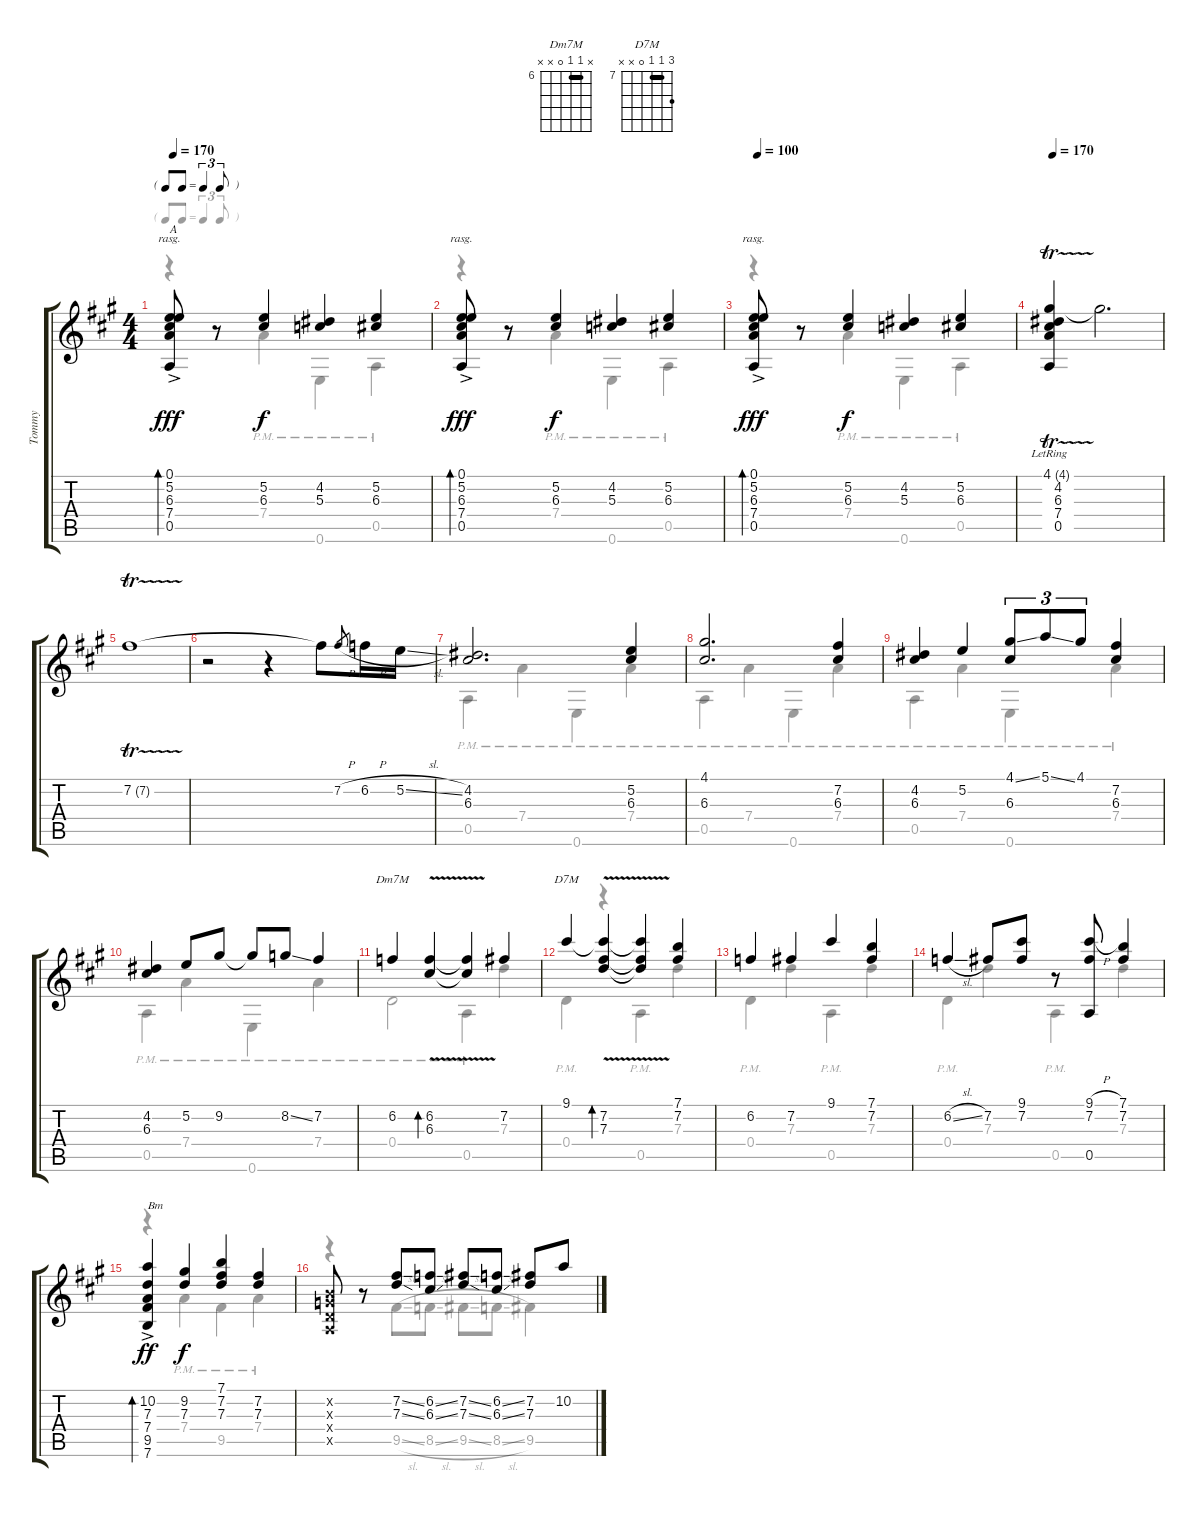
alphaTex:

\track ("Tommy" "Tommy") {instrument acousticguitarsteel}
\staff {score tabs}
\tuning (E4 B3 G3 D3 A2 E2) {hide}
\chord ("Dm7M" x 6 6 0 x x) {firstfret 6 barre 6}
\chord ("D7M" 9 7 7 0 x x) {firstfret 7 barre 7}
\voice
\ts (4 4)
\tf triplet8th
\tempo 170
\clef g2
\ks a
(0.1{ac} 5.2{ac} 6.3{ac} 7.4{ac} 0.5).8{bd 120 rasg ii txt "A" dy fff} r.8 (5.2 6.3).4{dy f} (4.2 5.3).4 (5.2 6.3).4 |
(0.1{ac} 5.2{ac} 6.3{ac} 7.4{ac} 0.5).8{bd 120 rasg ii dy fff} r.8 (5.2 6.3).4{dy f} (4.2 5.3).4 (5.2 6.3).4 |
\tempo 100
(0.1{ac} 5.2{ac} 6.3{ac} 7.4{ac} 0.5).8{bd 480 rasg ii dy fff} r.8 (5.2 6.3).4{dy f} (4.2 5.3).4 (5.2 6.3).4 |
\tempo 170
(4.1{tr (4 16)} 4.2{lr} 6.3{lr} 7.4{lr} 0.5{lr}).4 4.1{t}.2{d} |
7.2{tr (7 16)}.1 |
r.2 r.4 7.2{t}.8 7.2{h}.8{gr} 6.2{h}.16 5.2{sl}.16 |
(4.2 6.3).2{d} (5.2 6.3).4 |
(4.1 6.3).2{d} (7.2 6.3).4 |
(4.2 6.3).4 5.2.4 (4.1{ss} 6.3).8{tu (3 2)} 5.1{ss}.8{tu (3 2)} 4.1.8{tu (3 2)} (7.2 6.3).4 |
(4.2 6.3).4 5.2.8 9.2.8 9.2{t}.8 8.2{ss}.8 7.2.4 |
6.2.4{ch "Dm7M"} (6.2 6.3{v}).4{bd 240} (6.2{t} 6.3{t}).4 7.2.4 |
9.1.4{ch "D7M"} (9.1{v t} 7.2 7.3{v}).4{bd 240} (9.1{t} 7.2{t} 7.3{t}).4 (7.1 7.2).4 |
6.2.4 7.2.4 9.1.4 (7.1 7.2).4 |
6.2{sl}.4 7.2.8 (9.1 7.2).8 r.8 (9.1{h} 7.2 0.5).8 (7.1 7.2).4 |
(10.2{ac} 7.3 7.4 9.5{st} 7.6).4{bd 240 txt "Bm" dy ff} (9.2 7.3).4{dy f} (7.1 7.2 7.3).4 (7.2 7.3).4 |
(0.2{x} 0.3{x} 0.4{x} 0.5{x}).8 r.8 (7.2{ss} 7.3{ss}).8 (6.2{ss} 6.3{ss}).8 (7.2{ss} 7.3{ss}).8 (6.2{ss} 6.3{ss}).8 (7.2 7.3).8 10.2.8
\voice
\clef g2
\ottava regular
\simile none
\ks a
r.4{dy f} 7.4{pm}.4 0.6{pm}.4 0.5{pm}.4 |
r.4 7.4{pm}.4 0.6{pm}.4 0.5{pm}.4 |
r.4 7.4{pm}.4 0.6{pm}.4 0.5{pm}.4 |
|
|
|
0.5{pm}.4 7.4{pm}.4 0.6{pm}.4 7.4{pm}.4 |
0.5{pm}.4 7.4{pm}.4 0.6{pm}.4 7.4{pm}.4 |
0.5{pm}.4 7.4{pm}.4 0.6{pm}.4 7.4{pm}.4 |
0.5{pm}.4 7.4{pm}.4 0.6{pm}.4 7.4{pm}.4 |
0.4{pm}.2 0.5{pm}.4 7.3.4 |
0.4{pm}.4 r.4 0.5{pm}.4 7.3.4 |
0.4{pm}.4 7.3.4 0.5{pm}.4 7.3.4 |
0.4{pm}.4 7.3.4 0.5{pm}.4 7.3.4 |
r.4 7.4{pm}.4 9.5{pm}.4 7.4{pm}.4 |
r.4 9.5{sl}.8 8.5{sl}.8 9.5{sl}.8 8.5{sl}.8 9.5.4
